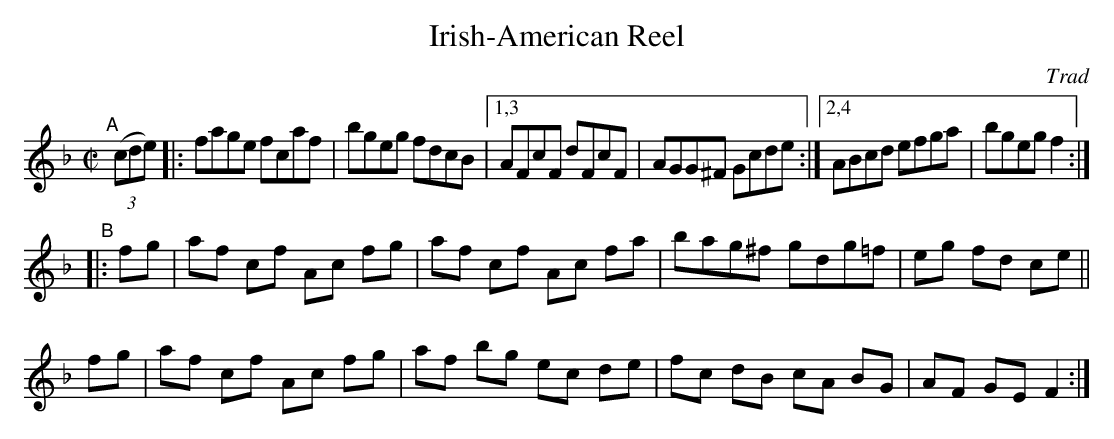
X:1
T: Irish-American Reel
C: Trad
M: C|
L: 1/8
K: F
"^A"[|] ((3cde) \
|: fage fcaf | bgeg fdcB |[1,3 AFcF dFcF | AGG^F Gcde \
                        :|[2,4 ABcd efga | bgeg  f2 :|
"^B"|:\
fg | af cf Ac fg | af cf Ac fa | bag^f gdg=f | eg fd ce ||
fg | af cf Ac fg | af bg ec de | fc dB cA BG | AF GE F2 :|
